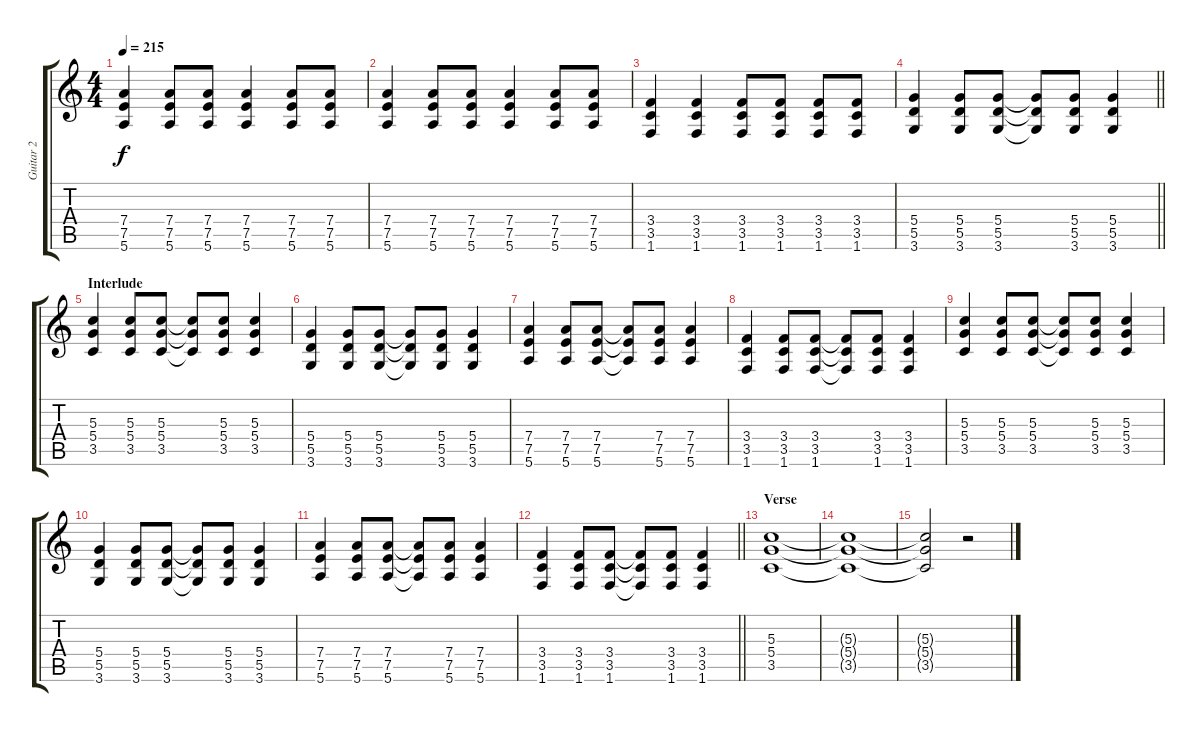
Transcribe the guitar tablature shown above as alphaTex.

\track ("Guitar 2" "Guitar 2") {instrument overdrivenguitar}
\staff {score tabs}
\tuning (E4 B3 G3 D3 A2 E2) {hide}
\ts (4 4)
\tempo 215
\clef g2
\ks c
(7.4 7.5 5.6).4{dy f} (7.4 7.5 5.6).8 (7.4 7.5 5.6).8 (7.4 7.5 5.6).4 (7.4 7.5 5.6).8 (7.4 7.5 5.6).8 |
(7.4 7.5 5.6).4 (7.4 7.5 5.6).8 (7.4 7.5 5.6).8 (7.4 7.5 5.6).4 (7.4 7.5 5.6).8 (7.4 7.5 5.6).8 |
(3.4 3.5 1.6).4 (3.4 3.5 1.6).4 (3.4 3.5 1.6).8 (3.4 3.5 1.6).8 (3.4 3.5 1.6).8 (3.4 3.5 1.6).8 |
\barLineRight lightlight
(5.4 5.5 3.6).4 (5.4 5.5 3.6).8 (5.4 5.5 3.6).8 (5.4{t} 5.5{t} 3.6{t}).8 (5.4 5.5 3.6).8 (5.4 5.5 3.6).4 |
\section ("" "Interlude")
(5.3 5.4 3.5).4 (5.3 5.4 3.5).8 (5.3 5.4 3.5).8 (5.3{t} 5.4{t} 3.5{t}).8 (5.3 5.4 3.5).8 (5.3 5.4 3.5).4 |
(5.4 5.5 3.6).4 (5.4 5.5 3.6).8 (5.4 5.5 3.6).8 (5.4{t} 5.5{t} 3.6{t}).8 (5.4 5.5 3.6).8 (5.4 5.5 3.6).4 |
(7.4 7.5 5.6).4 (7.4 7.5 5.6).8 (7.4 7.5 5.6).8 (7.4{t} 7.5{t} 5.6{t}).8 (7.4 7.5 5.6).8 (7.4 7.5 5.6).4 |
(3.4 3.5 1.6).4 (3.4 3.5 1.6).8 (3.4 3.5 1.6).8 (3.4{t} 3.5{t} 1.6{t}).8 (3.4 3.5 1.6).8 (3.4 3.5 1.6).4 |
(5.3 5.4 3.5).4 (5.3 5.4 3.5).8 (5.3 5.4 3.5).8 (5.3{t} 5.4{t} 3.5{t}).8 (5.3 5.4 3.5).8 (5.3 5.4 3.5).4 |
(5.4 5.5 3.6).4 (5.4 5.5 3.6).8 (5.4 5.5 3.6).8 (5.4{t} 5.5{t} 3.6{t}).8 (5.4 5.5 3.6).8 (5.4 5.5 3.6).4 |
(7.4 7.5 5.6).4 (7.4 7.5 5.6).8 (7.4 7.5 5.6).8 (7.4{t} 7.5{t} 5.6{t}).8 (7.4 7.5 5.6).8 (7.4 7.5 5.6).4 |
\barLineRight lightlight
(3.4 3.5 1.6).4 (3.4 3.5 1.6).8 (3.4 3.5 1.6).8 (3.4{t} 3.5{t} 1.6{t}).8 (3.4 3.5 1.6).8 (3.4 3.5 1.6).4 |
\section ("" "Verse")
(5.3 5.4 3.5).1 |
(5.3{t} 5.4{t} 3.5{t}).1 |
(5.3{t} 5.4{t} 3.5{t}).2 r.2
